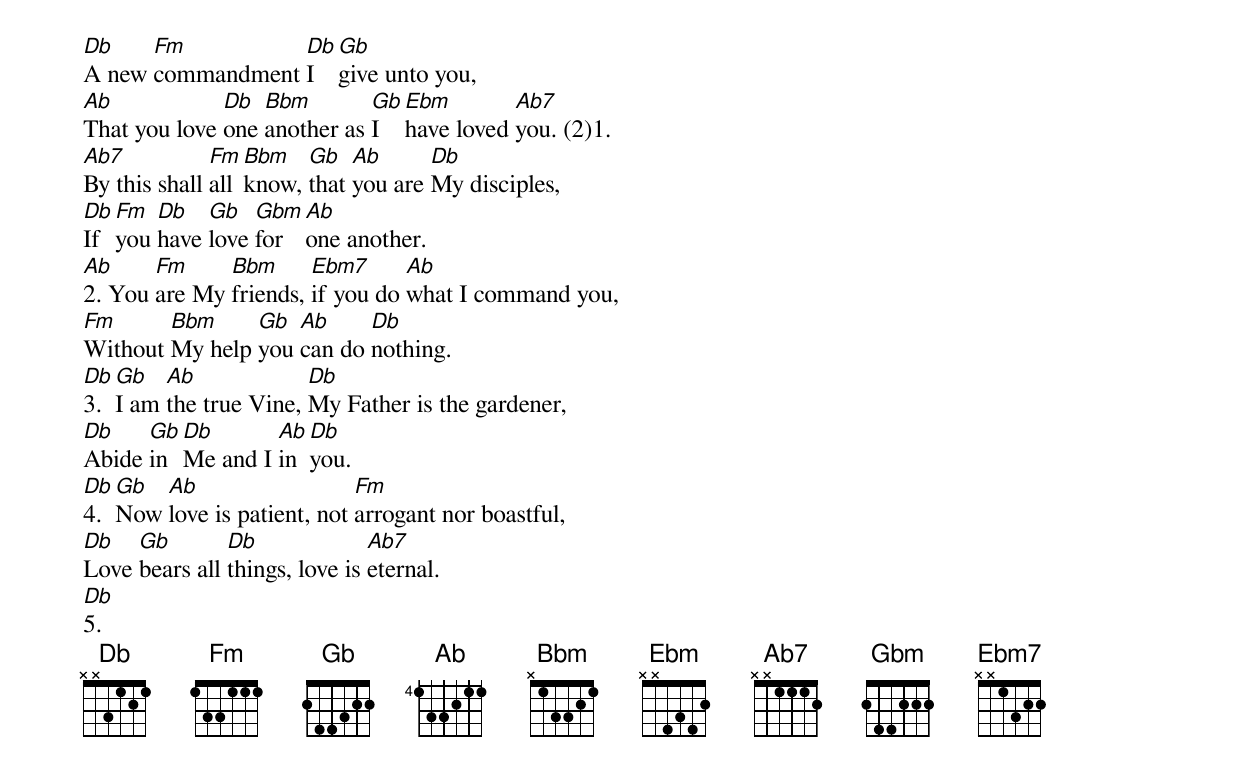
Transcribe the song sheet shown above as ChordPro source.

[Db]A new [Fm]commandment [Db]I [Gb]give unto you,
[Ab]That you love [Db]one [Bbm]another as [Gb]I [Ebm]have loved [Ab7]you. (2)1.
[Ab7]By this shall [Fm]all [Bbm]know, [Gb]that [Ab]you are [Db]My disciples,
[Db]If [Fm]you [Db]have [Gb]love [Gbm]for [Ab]one another.
[Ab]2. You [Fm]are My [Bbm]friends, [Ebm7]if you do [Ab]what I command you,
[Fm]Without [Bbm]My help [Gb]you [Ab]can do [Db]nothing.
[Db]3. [Gb]I am [Ab]the true Vine, [Db]My Father is the gardener,
[Db]Abide [Gb]in [Db]Me and I [Ab]in [Db]you.
[Db]4. [Gb]Now [Ab]love is patient, not [Fm]arrogant nor boastful,
[Db]Love [Gb]bears all [Db]things, love is [Ab7]eternal.
[Db]5.
